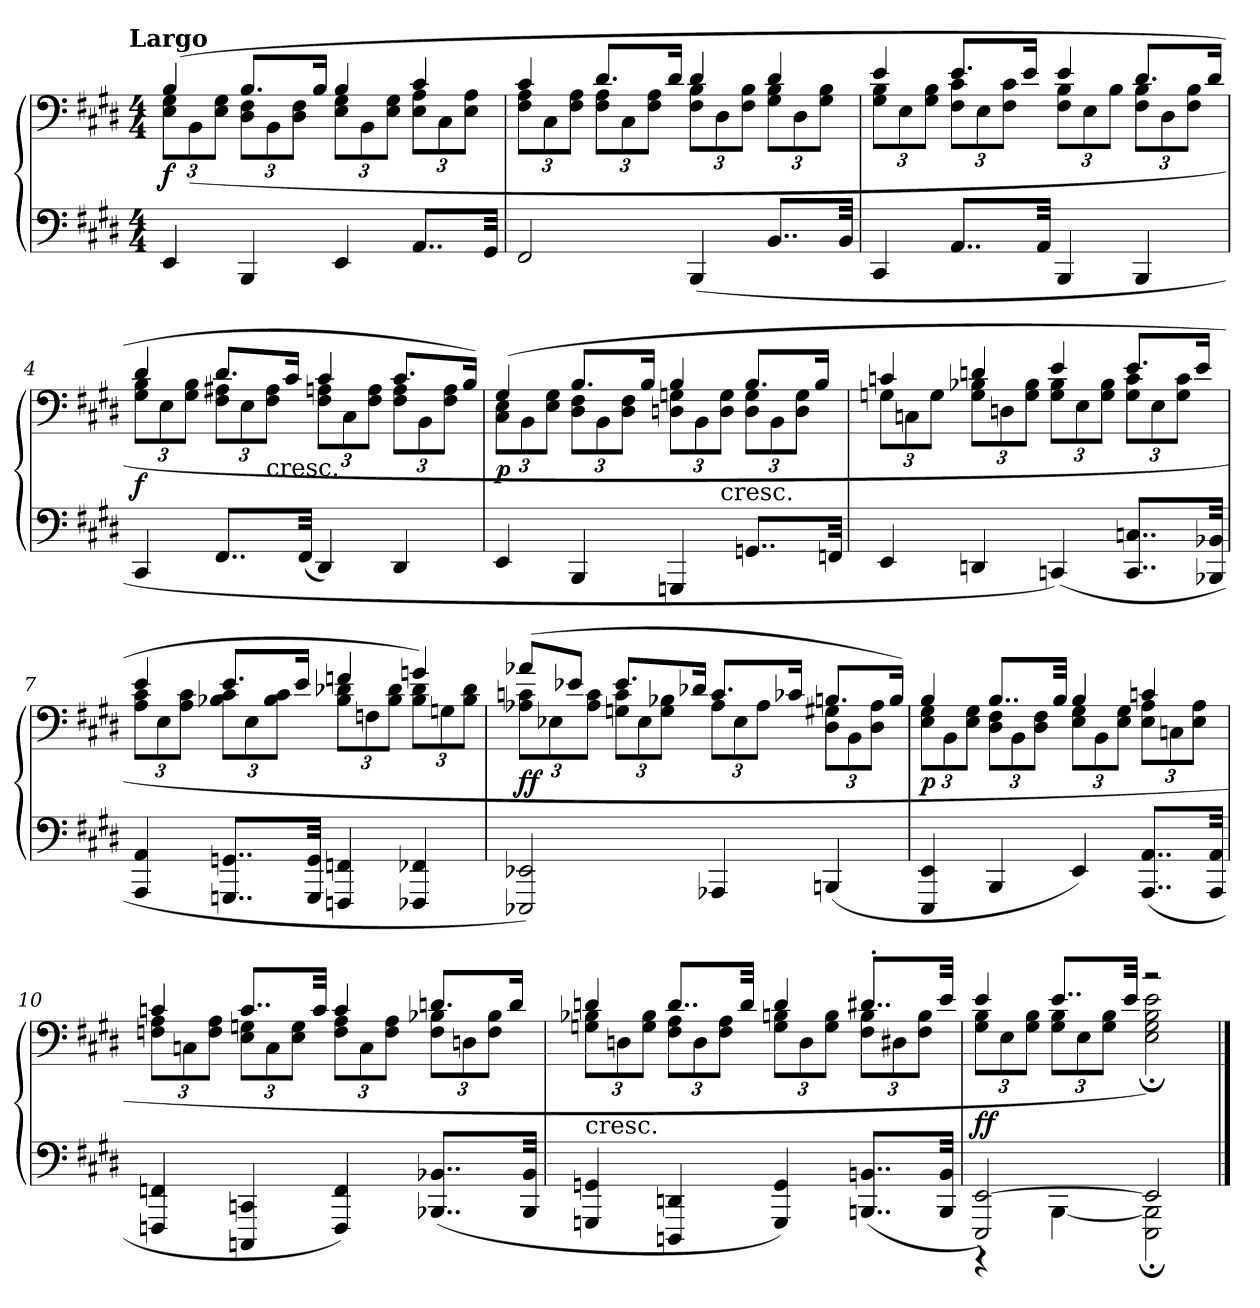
**kern	**kern	**dynam
*part1	*part1	*part1
*staff2	*staff1	*staff1/2
*clefF4	*clefF4	*
*k[f#c#g#d#]	*k[f#c#g#d#]	*
*E:	*E:	*
!!LO:TX:omd:t=Largo
*M4/4	*M4/4	*
*MM36	*MM36	*
=1	=1	=1
*	*^	*
4EE/	(4B/	12E\ 12G#\L	f
.	.	(12BB\	.
.	.	12E\ 12G#\J	.
4BBB/	8.B/L	12D#\ 12F#\L	.
.	.	12BB\	.
.	.	12D#\ 12F#\J	.
.	16B/Jk	.	.
4EE/	4B/	12E\ 12G#\L	.
.	.	12BB\	.
.	.	12E\ 12G#\J	.
8..AA/L	4c#/	12E\ 12A\L	.
.	.	12C#\	.
.	.	12E\ 12A\J	.
32GG#/Jkk	.	.	.
=2	=2	=2	=2
2FF#/	4c#/	12F#\ 12A\L	.
.	.	12C#\	.
.	.	12F#\ 12A\J	.
.	8.d#/L	12F#\ 12A\L	.
.	.	12C#\	.
.	.	12F#\ 12A\J	.
.	16d#/Jk	.	.
(4BBB/	4d#/	12F#\ 12B\L	.
.	.	12D#\	.
.	.	12F#\ 12B\J	.
8..BB/L	4d#/	12G#\ 12B\L	.
.	.	12D#\	.
.	.	12G#\ 12B\J	.
32BB/Jkk	.	.	.
=3	=3	=3	=3
4CC#/	4e/	12G#\ 12B\L	.
.	.	12E\	.
.	.	12G#\ 12B\J	.
8..AA/L	8.e/L	12F#\ 12c#\L	.
.	.	12E\	.
.	.	12F#\ 12c#\J	.
.	16e/Jk	.	.
32AA/Jkk	.	.	.
4BBB/	4e/	12F#\ 12B\L	.
.	.	12E\	.
.	.	12B\J	.
4BBB/	8.d#/L	12F#\ 12B\L	.
.	.	12D#\	.
.	.	12F#\ 12B\J	.
.	16d#/Jk	.	.
=4	=4	=4	=4
4CC#/	4d#/	12G#\ 12B\L	f
.	.	12E\	.
.	.	12G#\ 12B\J	.
8..FF#/L	8.d#/L	12F#\ 12A#X\L	.
.	.	12E\	.
!	!	!LO:TX:c:t=cresc.	!
.	.	12F#\ 12A#\J	.
.	16c#/Jk	.	.
(32FF#/Jkk	.	.	.
4DD#/)	4c#/	12F#\ 12An\L	.
.	.	12C#\	.
.	.	12F#\ 12A\J	.
4DD#/	8.c#/L	12F#\ 12A\L	.
.	.	12BB\	.
.	.	12F#\ 12A\J	.
.	16B/Jk)	.	.
=5	=5	=5	=5
4EE/	(4G#/	12C#\ 12E\L	p
.	.	12BB\	.
.	.	12E\ 12G#\J	.
4BBB/	8.B/L	12D#\ 12F#\L	.
.	.	12BB\	.
.	.	12D#\ 12F#\J	.
.	16B/Jk	.	.
4GGGn/	4B/	12Dn\ 12Gn\L	.
.	.	12BB\	.
!	!	!LO:TX:c:t=cresc.	!
.	.	12D\ 12G\J	.
8..GGn/L	8.B/L	12D\ 12G\L	.
.	.	12BB\	.
.	.	12D\ 12G\J	.
.	16B/Jk	.	.
32FFn/Jkk	.	.	.
=6	=6	=6	=6
4EE/	4cn/	12Gn\L	.
.	.	12Cn\	.
.	.	12G\J	.
4DDn/	4dn/	12G\ 12B-X\L	.
.	.	12Dn\	.
.	.	12G\ 12B-\J	.
(4CCn/)	4e/	12G\ 12B-\L	.
.	.	12E\	.
.	.	12G\ 12B-\J	.
8..CC/ 8..Cn/L	8.e/L	12G\ 12c\L	.
.	.	12E\	.
.	.	12G\ 12c\J	.
.	16e/Jk	.	.
32BBB-X/ 32BB-X/Jkk	.	.	.
=7	=7	=7	=7
4AAA/ 4AA/	4e/	12A\ 12c#\L	.
.	.	12E\	.
.	.	12A\ 12c#\J	.
8..GGGn/ 8..GGn/L	8.e/L	12B-X\ 12c#\L	.
.	.	12E\	.
.	.	12B-\ 12c#\J	.
.	16e/Jk	.	.
32GGG/ 32GG/Jkk	.	.	.
4FFFn/ 4FFn/	4fn/	12B-\ 12d-X\L	.
.	.	12Fn\	.
.	.	12B-\ 12d-\J	.
4FFF-X/ 4FF-X/	4gn/)	12B-\ 12d-\L	.
.	.	12Gn\	.
.	.	12B-\ 12d-\J	.
=8	=8	=8	=8
2EEE-X/ 2EE-X/)	(8a-X/L	12A-X\ 12cn\L	ff
.	.	12E-X\	.
.	8e-X/J	.	.
.	.	12A-\ 12c\J	.
.	8.e-/L	12Gn\ 12c\L	.
.	.	12E-\	.
.	.	12G\ 12B-X\J	.
.	16d-X/Jk	.	.
4AAA-X/	8.c/L	12A-\L	.
.	.	12E-\	.
.	.	12A-\J	.
.	16c-X/Jk	.	.
(4BBBn/	8.Bn/L	12D#\ 12G#X\L	.
.	.	12BB\	.
.	.	12D#\ 12A-\J	.
.	16B/Jk)	.	.
=9	=9	=9	=9
4EEE/ 4EE/	4B/	12E\ 12G#\L	p
.	.	12BB\	.
.	.	12E\ 12G#\J	.
4BBB/	8..B/L	12D#\ 12F#\L	.
.	.	12BB\	.
.	.	12D#\ 12F#\J	.
.	32B/Jkk	.	.
4EE/)	4B/	12E\ 12G#\L	.
.	.	12BB\	.
.	.	12E\ 12G#\J	.
(8..AAA/ 8..AA/L	4cn/	12E\ 12A\L	.
.	.	12Cn\	.
.	.	12E\ 12A\J	.
32AAA/ 32AA/Jkk	.	.	.
=10	=10	=10	=10
4FFFn/ 4FFn/	4cn/	12Fn\ 12A\L	.
.	.	12Cn\	.
.	.	12F\ 12A\J	.
4CCCn/ 4CCn/	8..c/L	12E\ 12Gn\L	.
.	.	12C\	.
.	.	12E\ 12G\J	.
.	32c/Jkk	.	.
4FFF/ 4FF/)	4c/	12F\ 12A\L	.
.	.	12C\	.
.	.	12F\ 12A\J	.
(8..BBB-X/ 8..BB-X/L	8.dn/L	12F\ 12B-X\L	.
.	.	12Dn\	.
.	.	12F\ 12B-\J	.
.	16d/Jk	.	.
32BBB-/ 32BB-/Jkk	.	.	.
=11	=11	=11	=11
!	!LO:TX:c:t=cresc.	!	!
4GGGn/ 4GGn/	4dn/	12Gn\ 12B-X\L	.
.	.	12Dn\	.
.	.	12G\ 12B-\J	.
4DDDn/ 4DDn/	8..d/L	12F#\ 12A\L	.
.	.	12D\	.
.	.	12F#\ 12A\J	.
.	32d/Jkk	.	.
4GGG/ 4GG/)	4d/	12G\ 12Bn\L	.
.	.	12D\	.
.	.	12G\ 12B\J	.
(8..BBBn/ 8..BBn/L	8..d#X'/L	12F#\ 12B\L	.
.	.	12D#X\	.
.	.	12F#\ 12B\J	.
32BBB/ 32BB/Jkk	32e/Jkk	.	.
=12	=12	=12	=12
*^	*	*	*
2EEE/ [2EE/)	4r	4e/	12G#\ 12B\L	ff
.	.	.	12E\	.
.	.	.	12G#\ 12B\J	.
.	[4BBB\	8..e/L	12G#\ 12B\L	.
.	.	.	12E\	.
.	.	.	12G#\ 12B\J	.
.	.	32e/Jkk	.	.
2EE/]	2EEE;<\ 2BBB];<\	2r	2E;<\ 2G#;<\ 2B;<\ 2e;<\)	.
*v	*v	*	*	*
*	*v	*v	*
==	==	==
*-	*-	*-
